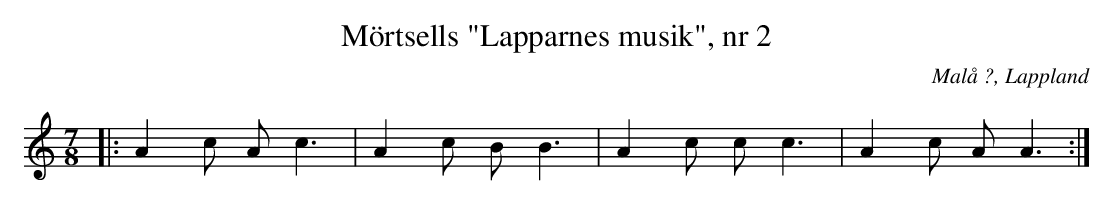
X:1
T: Mörtsells "Lapparnes musik", nr 2
O: Malå ?, Lappland
M: 7/8
L: 1/8
K: C
|: A2 c A c3 | A2 c B B3 | A2 c c c3 | A2 c A A3 :|
